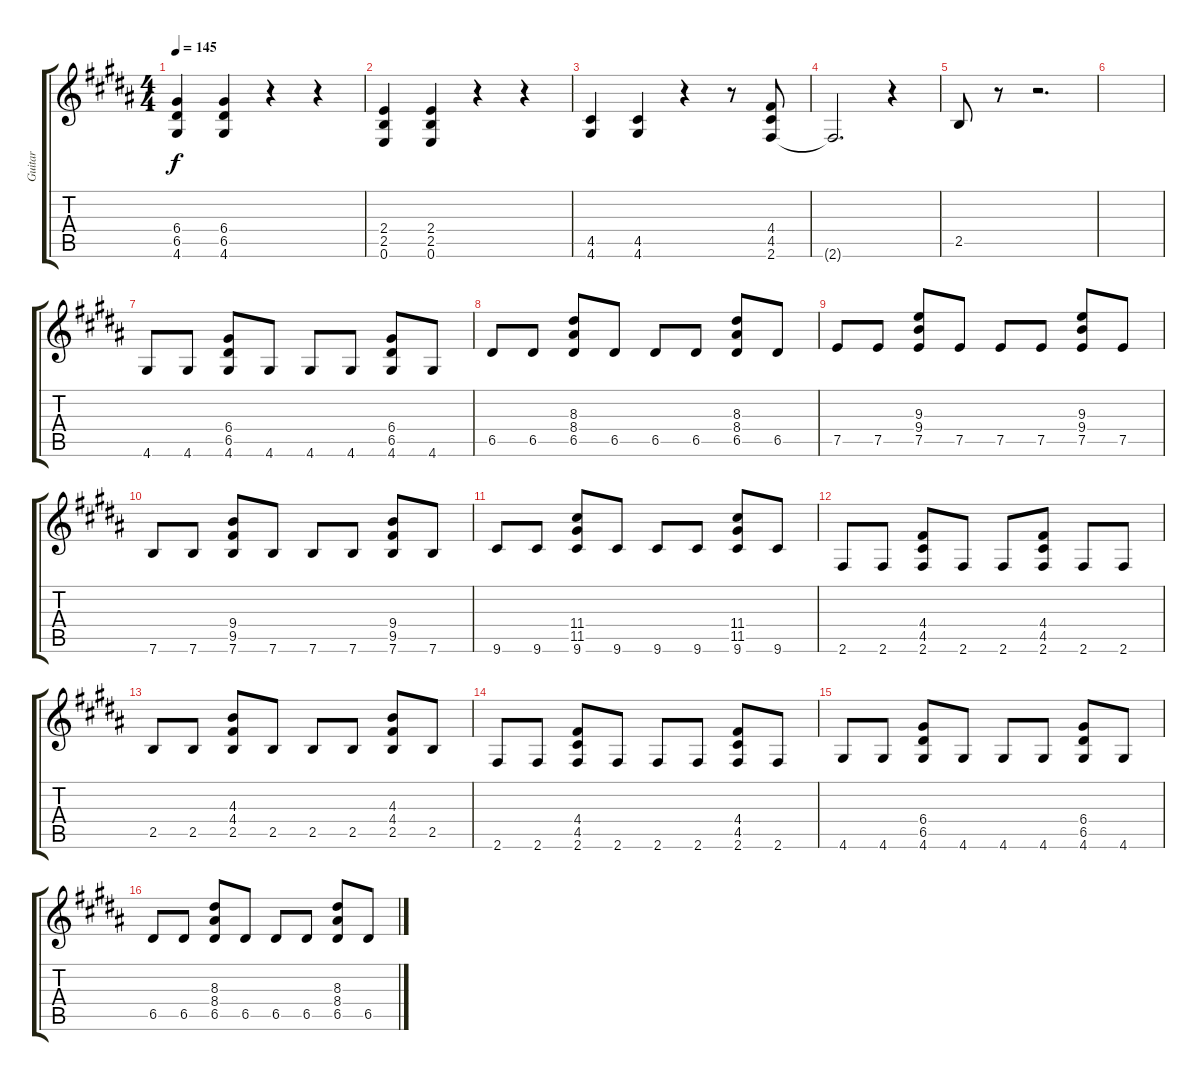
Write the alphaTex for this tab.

\track ("Guitar" "Guitar") {instrument distortionguitar}
\staff {score tabs}
\tuning (E4 B3 G3 D3 A2 E2) {hide}
\ts (4 4)
\tempo 145
\clef g2
\ks b
(6.4 6.5 4.6).4{dy f} (6.4 6.5 4.6).4 r.4 r.4 |
(2.4 2.5 0.6).4 (2.4 2.5 0.6).4 r.4 r.4 |
(4.5 4.6).4 (4.5 4.6).4 r.4 r.8 (4.4 4.5 2.6).8 |
2.6{t}.2{d} r.4 |
2.5.8 r.8 r.2{d} |
|
4.6.8 4.6.8 (6.4 6.5 4.6).8 4.6.8 4.6.8 4.6.8 (6.4 6.5 4.6).8 4.6.8 |
6.5.8 6.5.8 (8.3 8.4 6.5).8 6.5.8 6.5.8 6.5.8 (8.3 8.4 6.5).8 6.5.8 |
7.5.8 7.5.8 (9.3 9.4 7.5).8 7.5.8 7.5.8 7.5.8 (9.3 9.4 7.5).8 7.5.8 |
7.6.8 7.6.8 (9.4 9.5 7.6).8 7.6.8 7.6.8 7.6.8 (9.4 9.5 7.6).8 7.6.8 |
9.6.8 9.6.8 (11.4 11.5 9.6).8 9.6.8 9.6.8 9.6.8 (11.4 11.5 9.6).8 9.6.8 |
2.6.8 2.6.8 (4.4 4.5 2.6).8 2.6.8 2.6.8 (4.4 4.5 2.6).8 2.6.8 2.6.8 |
2.5.8 2.5.8 (4.3 4.4 2.5).8 2.5.8 2.5.8 2.5.8 (4.3 4.4 2.5).8 2.5.8 |
2.6.8 2.6.8 (4.4 4.5 2.6).8 2.6.8 2.6.8 2.6.8 (4.4 4.5 2.6).8 2.6.8 |
4.6.8 4.6.8 (6.4 6.5 4.6).8 4.6.8 4.6.8 4.6.8 (6.4 6.5 4.6).8 4.6.8 |
6.5.8 6.5.8 (8.3 8.4 6.5).8 6.5.8 6.5.8 6.5.8 (8.3 8.4 6.5).8 6.5.8
